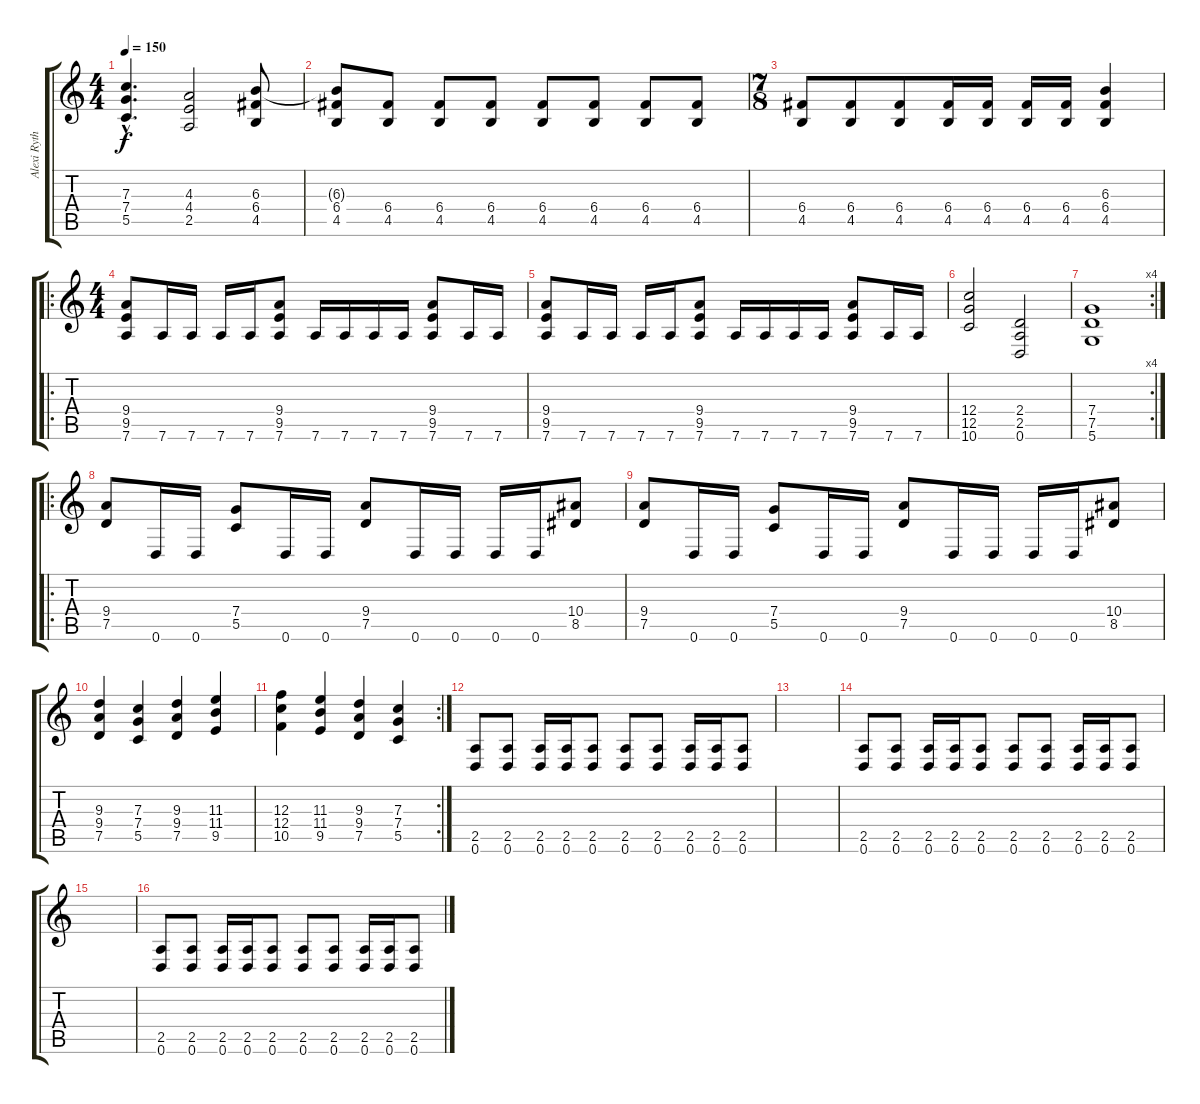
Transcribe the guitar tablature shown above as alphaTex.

\track ("Alexi Rythm" "Alexi Ryth") {instrument distortionguitar}
\staff {score tabs}
\tuning (D4 A3 F3 C3 G2 D2) {hide}
\ts (4 4)
\tempo 150
\clef g2
\ks c
(7.3{hac t} 7.4{hac t} 5.5{hac t}).4{d dy f} (4.3 4.4 2.5).2 (6.3 6.4 4.5).8 |
(6.3{t} 6.4 4.5).8 (6.4 4.5).8 (6.4 4.5).8 (6.4 4.5).8 (6.4 4.5).8 (6.4 4.5).8 (6.4 4.5).8 (6.4 4.5).8 |
\ts (7 8)
(6.4 4.5).8 (6.4 4.5).8 (6.4 4.5).8 (6.4 4.5).16 (6.4 4.5).16 (6.4 4.5).16 (6.4 4.5).16 (6.3 6.4 4.5).4 |
\ro
\ts (4 4)
(9.4 9.5 7.6).8 7.6.16 7.6.16 7.6.16 7.6.16 (9.4 9.5 7.6).8 7.6.16 7.6.16 7.6.16 7.6.16 (9.4 9.5 7.6).8 7.6.16 7.6.16 |
(9.4 9.5 7.6).8 7.6.16 7.6.16 7.6.16 7.6.16 (9.4 9.5 7.6).8 7.6.16 7.6.16 7.6.16 7.6.16 (9.4 9.5 7.6).8 7.6.16 7.6.16 |
(12.4 12.5 10.6).2 (2.4 2.5 0.6).2 |
\rc 4
(7.4 7.5 5.6).1 |
\ro
(9.4 7.5).8 0.6.16 0.6.16 (7.4 5.5).8 0.6.16 0.6.16 (9.4 7.5).8 0.6.16 0.6.16 0.6.16 0.6.16 (10.4 8.5).8 |
(9.4 7.5).8 0.6.16 0.6.16 (7.4 5.5).8 0.6.16 0.6.16 (9.4 7.5).8 0.6.16 0.6.16 0.6.16 0.6.16 (10.4 8.5).8 |
(9.3 9.4 7.5).4 (7.3 7.4 5.5).4 (9.3 9.4 7.5).4 (11.3 11.4 9.5).4 |
\rc 2
(12.3 12.4 10.5).4 (11.3 11.4 9.5).4 (9.3 9.4 7.5).4 (7.3 7.4 5.5).4 |
(2.5 0.6).8 (2.5 0.6).8 (2.5 0.6).16 (2.5 0.6).16 (2.5 0.6).8 (2.5 0.6).8 (2.5 0.6).8 (2.5 0.6).16 (2.5 0.6).16 (2.5 0.6).8 |
|
(2.5 0.6).8 (2.5 0.6).8 (2.5 0.6).16 (2.5 0.6).16 (2.5 0.6).8 (2.5 0.6).8 (2.5 0.6).8 (2.5 0.6).16 (2.5 0.6).16 (2.5 0.6).8 |
|
(2.5 0.6).8 (2.5 0.6).8 (2.5 0.6).16 (2.5 0.6).16 (2.5 0.6).8 (2.5 0.6).8 (2.5 0.6).8 (2.5 0.6).16 (2.5 0.6).16 (2.5 0.6).8
